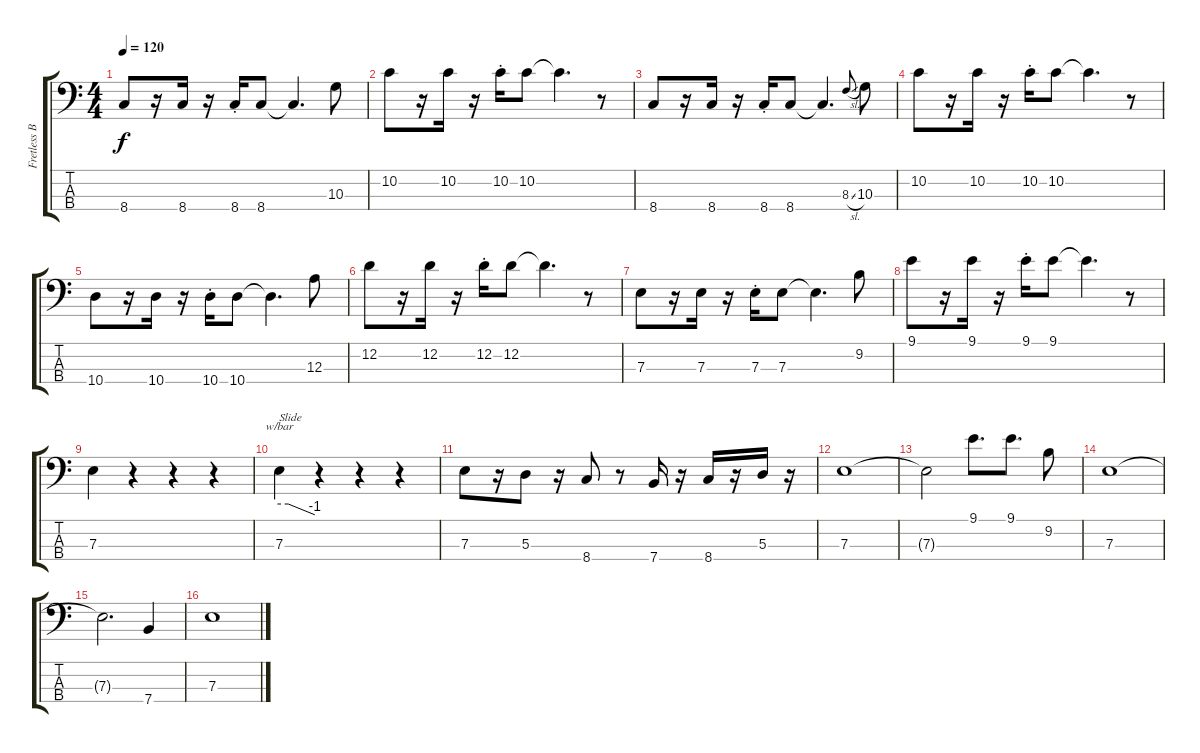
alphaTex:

\track ("Fretless Bass" "Fretless B") {instrument fretlessbass}
\staff {score tabs}
\tuning (G2 D2 A1 E1) {hide}
\ts (4 4)
\tempo 120
\clef f4
\ks c
8.4.8{dy f} r.16 8.4.16 r.16 8.4{st}.16 8.4.8 8.4{t}.4{d} 10.3.8 |
10.2.8 r.16 10.2.16 r.16 10.2{st}.16 10.2.8 10.2{t}.4{d} r.8 |
8.4.8 r.16 8.4.16 r.16 8.4{st}.16 8.4.8 8.4{t}.4{d} 8.3{sl}.8{gr onbeat} 10.3.8 |
10.2.8 r.16 10.2.16 r.16 10.2{st}.16 10.2.8 10.2{t}.4{d} r.8 |
10.4.8 r.16 10.4.16 r.16 10.4{st}.16 10.4.8 10.4{t}.4{d} 12.3.8 |
12.2.8 r.16 12.2.16 r.16 12.2{st}.16 12.2.8 12.2{t}.4{d} r.8 |
7.3.8 r.16 7.3.16 r.16 7.3{st}.16 7.3.8 7.3{t}.4{d} 9.2.8 |
9.1.8 r.16 9.1.16 r.16 9.1{st}.16 9.1.8 9.1{t}.4{d} r.8 |
7.3.4 r.4 r.4 r.4 |
7.3.4{tbe (custom default 0 0 15 0 60 -4) txt "Slide"} r.4 r.4 r.4 |
7.3.8 r.16 5.3.8 r.16 8.4.8 r.8 7.4.16 r.16 8.4.16 r.16 5.3.16 r.16 |
7.3.1 |
7.3{t}.2 9.1.8{d} 9.1.8{d} 9.2.8 |
7.3.1 |
7.3{t}.2{d} 7.4.4 |
7.3.1
